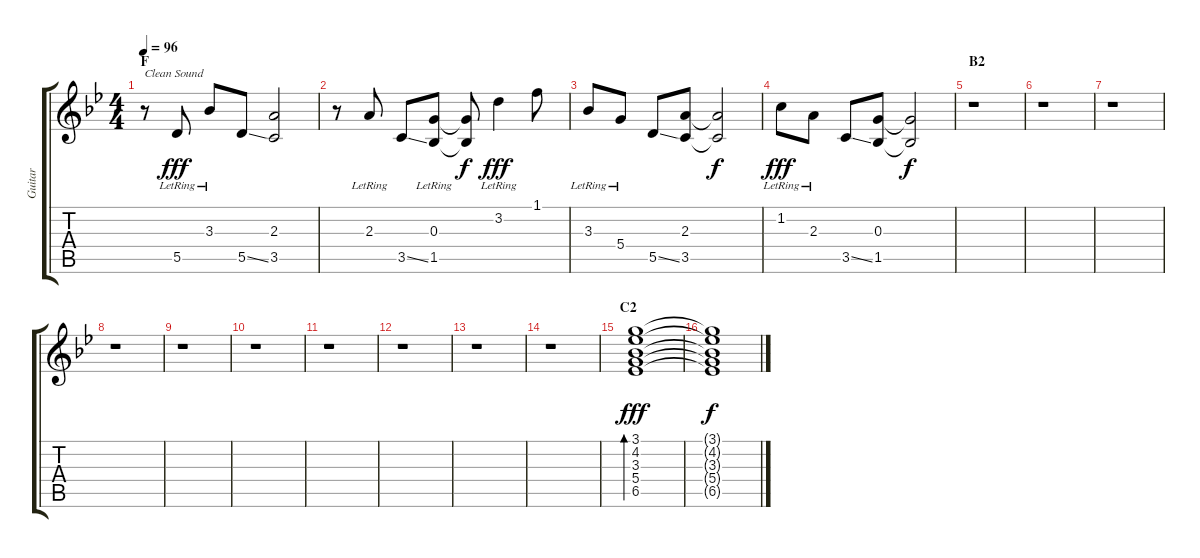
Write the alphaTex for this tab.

\track ("Guitar" "Guitar") {instrument electricguitarclean}
\staff {score tabs}
\tuning (E4 B3 G3 D3 A2 E2) {hide}
\ts (4 4)
\section ("" "F")
\tempo 96
\clef g2
\ks bb
r.8{txt "Clean Sound" dy fff instrument electricguitarclean} 5.5{lr}.8 3.3{lr}.8 5.5{ss}.8 (2.3 3.5).2 |
r.8 2.3{lr}.8 3.5{ss}.8 (0.3{lr} 1.5{lr}).8 (0.3{t} 1.5{t}).8{dy f} 3.2{lr}.4{dy fff} 1.1.8 |
3.3{lr}.8 5.4{lr}.8 5.5{ss}.8 (2.3 3.5).8 (2.3{t} 3.5{t}).2{dy f} |
1.2{lr}.8{dy fff} 2.3{lr}.8 3.5{ss}.8 (0.3 1.5).8 (0.3{t} 1.5{t}).2{dy f} |
\section ("" "B2")
r.1 |
r.1 |
r.1 |
r.1 |
r.1 |
r.1 |
r.1 |
r.1 |
r.1 |
r.1 |
\section ("" "C2")
(3.1 4.2 3.3 5.4 6.5).1{bd 240 dy fff} |
(3.1{t} 4.2{t} 3.3{t} 5.4{t} 6.5{t}).1{dy f}
